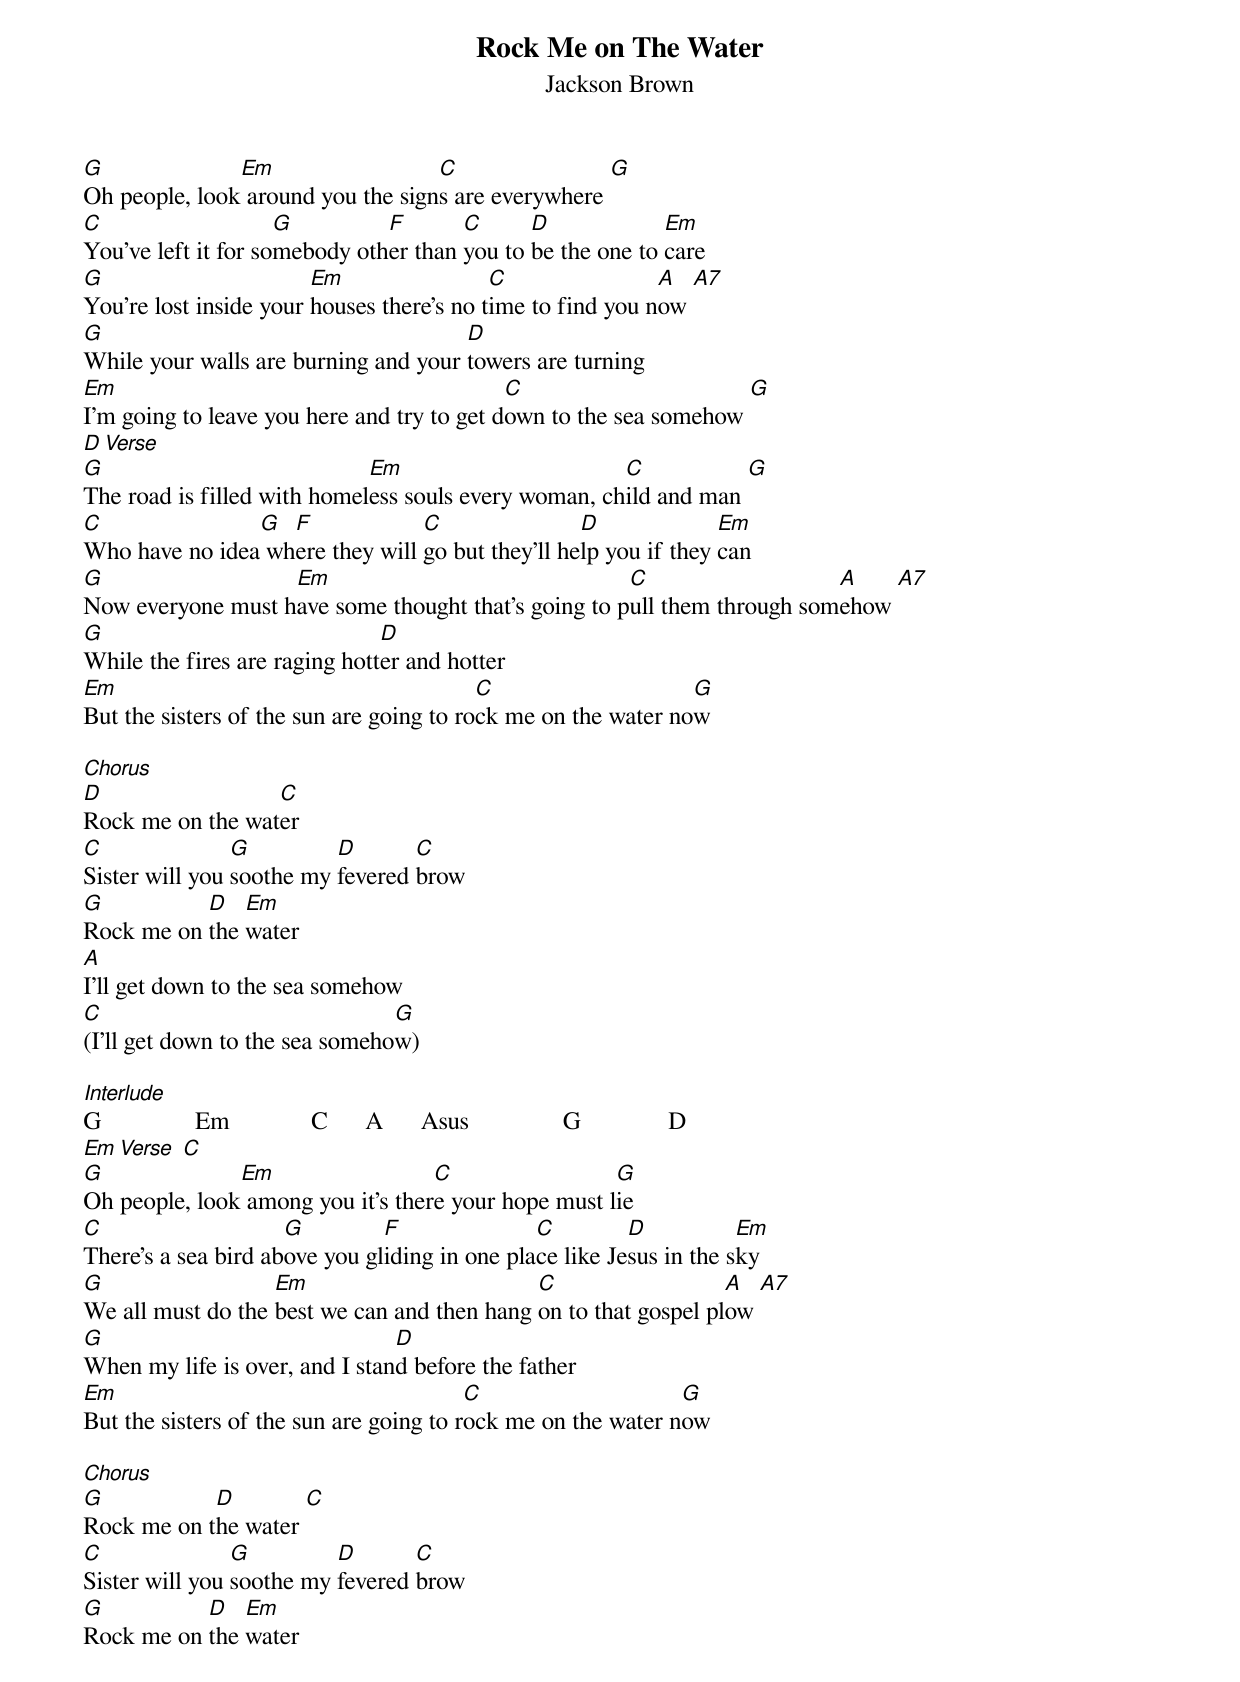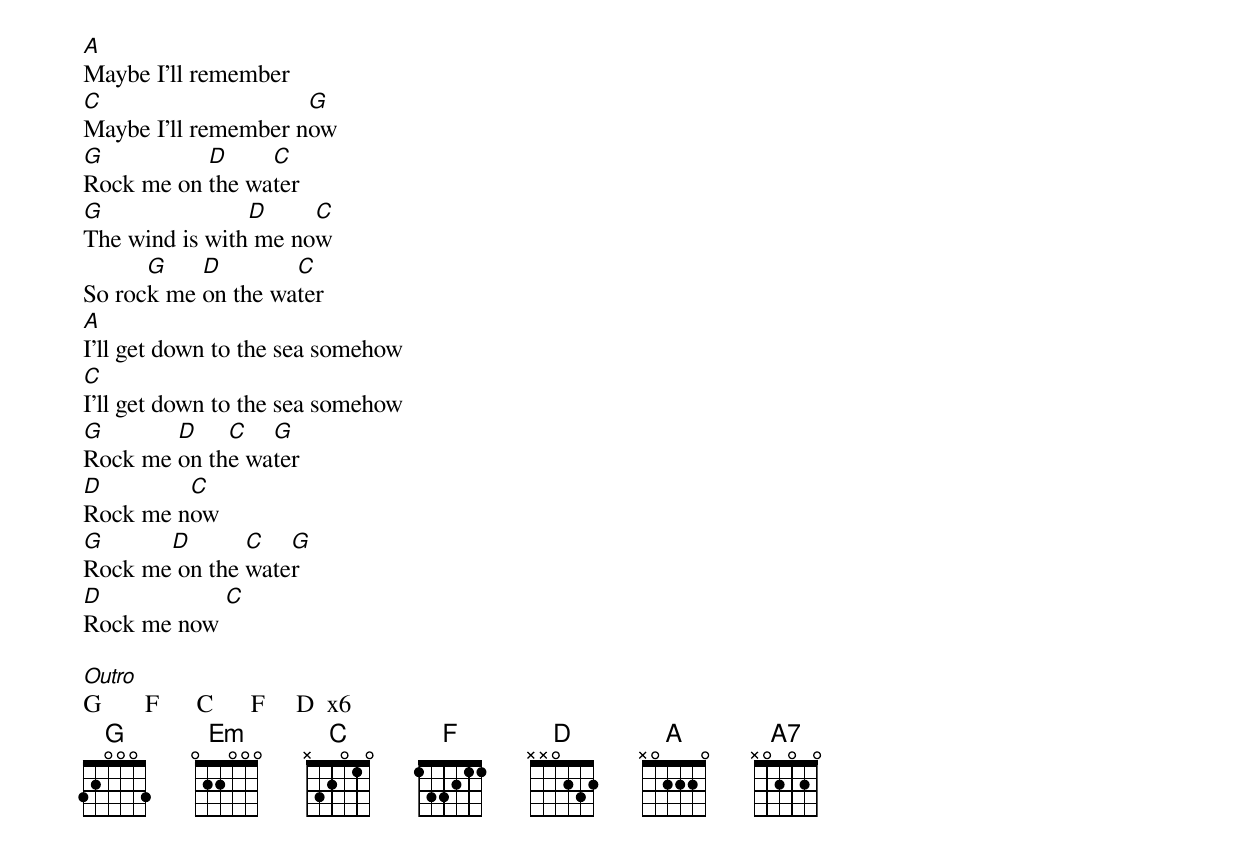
{title:Rock Me on The Water}
{subtitle:Jackson Brown}

[G]Oh people, look[Em] around you the sign[C]s are everywhere [G]
[C]You've left it for so[G]mebody oth[F]er than [C]you to [D]be the one to [Em]care
[G]You're lost inside your [Em]houses there's no t[C]ime to find you n[A]ow [A7]
[G]While your walls are burning and your [D]towers are turning
[Em]I'm going to leave you here and try to get d[C]own to the sea somehow [G]
[D][Verse]
[G]The road is filled with homel[Em]ess souls every woman, ch[C]ild and man [G]
[C]Who have no idea[G] wh[F]ere they will [C]go but they'll he[D]lp you if they [Em]can
[G]Now everyone must h[Em]ave some thought that's going to p[C]ull them through som[A]ehow [A7]
[G]While the fires are raging hott[D]er and hotter
[Em]But the sisters of the sun are going to ro[C]ck me on the water no[G]w

[Chorus]
[D]Rock me on the wat[C]er
[C]Sister will you [G]soothe my [D]fevered [C]brow
[G]Rock me on [D]the [Em]water
[A]I'll get down to the sea somehow
[C](I'll get down to the sea someho[G]w)

[Interlude]
G               Em             C      A      Asus               G              D
[Em][Verse] [C]
[G]Oh people, look[Em] among you it's ther[C]e your hope must l[G]ie
[C]There's a sea bird ab[G]ove you gl[F]iding in one pla[C]ce like Je[D]sus in the s[Em]ky
[G]We all must do the [Em]best we can and then hang [C]on to that gospel pl[A]ow [A7]
[G]When my life is over, and I stan[D]d before the father
[Em]But the sisters of the sun are going to r[C]ock me on the water n[G]ow

[Chorus]
[G]Rock me on t[D]he water [C]
[C]Sister will you [G]soothe my [D]fevered [C]brow
[G]Rock me on [D]the [Em]water
[A]Maybe I'll remember
[C]Maybe I'll remember n[G]ow
[G]Rock me on [D]the wa[C]ter
[G]The wind is with[D] me no[C]w
So roc[G]k me [D]on the wa[C]ter
[A]I'll get down to the sea somehow
[C]I'll get down to the sea somehow
[G]Rock me [D]on th[C]e wa[G]ter
[D]Rock me n[C]ow
[G]Rock me[D] on the [C]wate[G]r
[D]Rock me now [C]

[Outro]
G       F      C      F     D  x6
